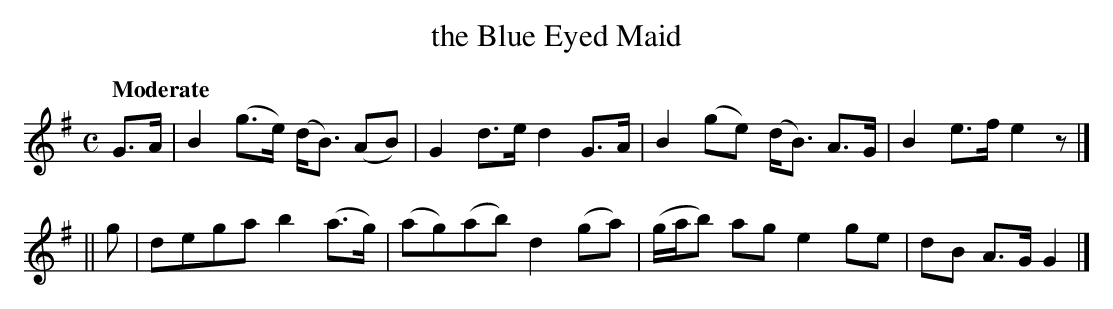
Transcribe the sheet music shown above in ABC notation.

X:1
T: the Blue Eyed Maid
Q: "Moderate"
M: C
L: 1/8
K: G
G>A | B2 (g>e) (d<B) (AB) | G2 d>e d2 G>A | B2 (ge) (d<B) A>G | B2 e>f e2 z |]
|| g | dega b2 (a>g) | (ag)(ab) d2 (ga) | (g/a/b) ag e2 ge | dB A>G G2 |]
